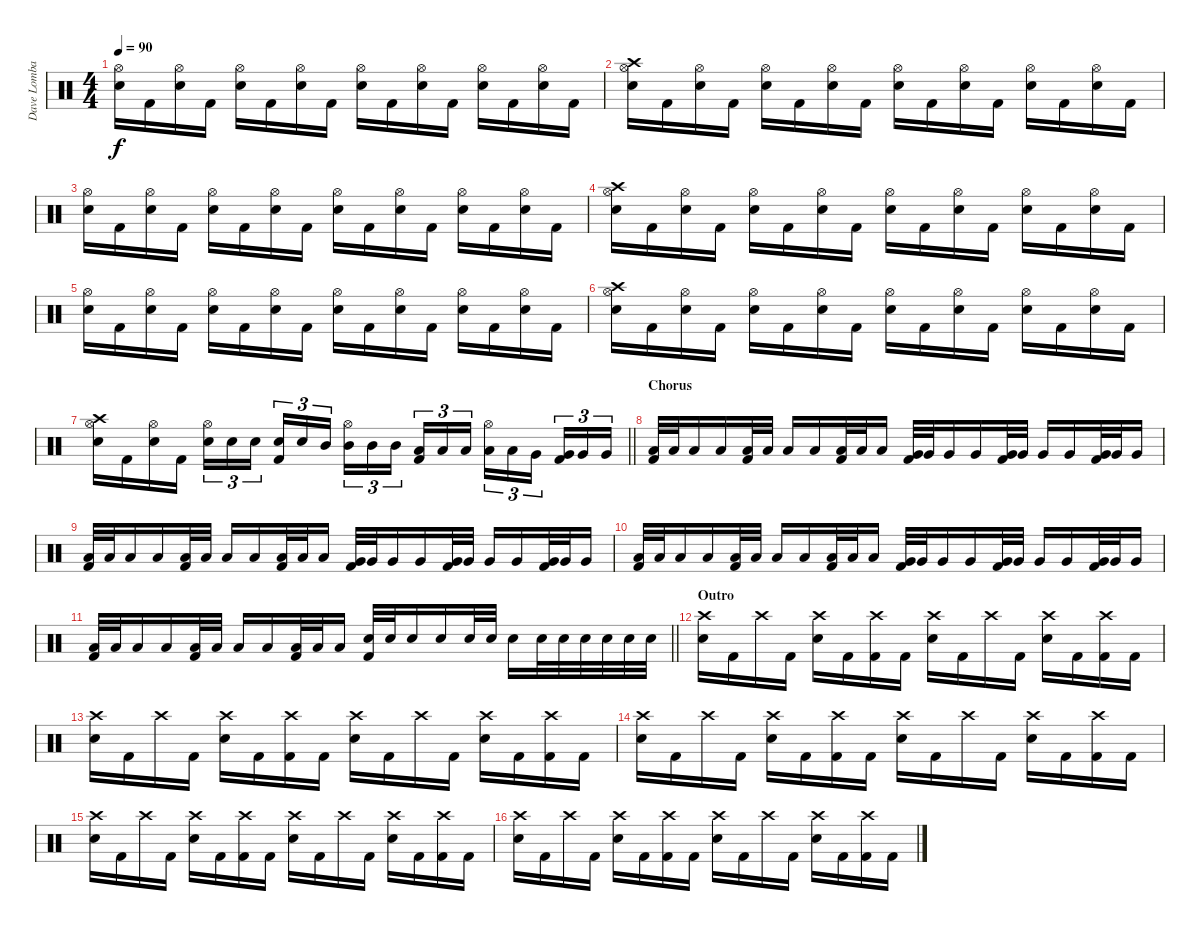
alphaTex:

\track ("Dave Lombardo" "Dave Lomba") {instrument percussion}
\staff {score}
\articulation defaults
\ts (4 4)
\tempo 90
\clef neutral
\ks c
("Hi-Hat (open)" "Snare (hit) 2").16{dy f} "Kick (hit) 2".16 ("Hi-Hat (open)" "Snare (hit) 2").16 "Kick (hit) 2".16 ("Hi-Hat (open)" "Snare (hit) 2").16 "Kick (hit) 2".16 ("Hi-Hat (open)" "Snare (hit) 2").16 "Kick (hit) 2".16 ("Hi-Hat (open)" "Snare (hit) 2").16 "Kick (hit) 2".16 ("Hi-Hat (open)" "Snare (hit) 2").16 "Kick (hit) 2".16 ("Hi-Hat (open)" "Snare (hit) 2").16 "Kick (hit) 2".16 ("Hi-Hat (open)" "Snare (hit) 2").16 "Kick (hit) 2".16 |
("Crash high (hit)" "Hi-Hat (open)" "Snare (hit) 2").16 "Kick (hit) 2".16 ("Hi-Hat (open)" "Snare (hit) 2").16 "Kick (hit) 2".16 ("Hi-Hat (open)" "Snare (hit) 2").16 "Kick (hit) 2".16 ("Hi-Hat (open)" "Snare (hit) 2").16 "Kick (hit) 2".16 ("Hi-Hat (open)" "Snare (hit) 2").16 "Kick (hit) 2".16 ("Hi-Hat (open)" "Snare (hit) 2").16 "Kick (hit) 2".16 ("Hi-Hat (open)" "Snare (hit) 2").16 "Kick (hit) 2".16 ("Hi-Hat (open)" "Snare (hit) 2").16 "Kick (hit) 2".16 |
("Hi-Hat (open)" "Snare (hit) 2").16 "Kick (hit) 2".16 ("Hi-Hat (open)" "Snare (hit) 2").16 "Kick (hit) 2".16 ("Hi-Hat (open)" "Snare (hit) 2").16 "Kick (hit) 2".16 ("Hi-Hat (open)" "Snare (hit) 2").16 "Kick (hit) 2".16 ("Hi-Hat (open)" "Snare (hit) 2").16 "Kick (hit) 2".16 ("Hi-Hat (open)" "Snare (hit) 2").16 "Kick (hit) 2".16 ("Hi-Hat (open)" "Snare (hit) 2").16 "Kick (hit) 2".16 ("Hi-Hat (open)" "Snare (hit) 2").16 "Kick (hit) 2".16 |
("Crash high (hit)" "Hi-Hat (open)" "Snare (hit) 2").16 "Kick (hit) 2".16 ("Hi-Hat (open)" "Snare (hit) 2").16 "Kick (hit) 2".16 ("Hi-Hat (open)" "Snare (hit) 2").16 "Kick (hit) 2".16 ("Hi-Hat (open)" "Snare (hit) 2").16 "Kick (hit) 2".16 ("Hi-Hat (open)" "Snare (hit) 2").16 "Kick (hit) 2".16 ("Hi-Hat (open)" "Snare (hit) 2").16 "Kick (hit) 2".16 ("Hi-Hat (open)" "Snare (hit) 2").16 "Kick (hit) 2".16 ("Hi-Hat (open)" "Snare (hit) 2").16 "Kick (hit) 2".16 |
("Hi-Hat (open)" "Snare (hit) 2").16 "Kick (hit) 2".16 ("Hi-Hat (open)" "Snare (hit) 2").16 "Kick (hit) 2".16 ("Hi-Hat (open)" "Snare (hit) 2").16 "Kick (hit) 2".16 ("Hi-Hat (open)" "Snare (hit) 2").16 "Kick (hit) 2".16 ("Hi-Hat (open)" "Snare (hit) 2").16 "Kick (hit) 2".16 ("Hi-Hat (open)" "Snare (hit) 2").16 "Kick (hit) 2".16 ("Hi-Hat (open)" "Snare (hit) 2").16 "Kick (hit) 2".16 ("Hi-Hat (open)" "Snare (hit) 2").16 "Kick (hit) 2".16 |
("Crash high (hit)" "Hi-Hat (open)" "Snare (hit) 2").16 "Kick (hit) 2".16 ("Hi-Hat (open)" "Snare (hit) 2").16 "Kick (hit) 2".16 ("Hi-Hat (open)" "Snare (hit) 2").16 "Kick (hit) 2".16 ("Hi-Hat (open)" "Snare (hit) 2").16 "Kick (hit) 2".16 ("Hi-Hat (open)" "Snare (hit) 2").16 "Kick (hit) 2".16 ("Hi-Hat (open)" "Snare (hit) 2").16 "Kick (hit) 2".16 ("Hi-Hat (open)" "Snare (hit) 2").16 "Kick (hit) 2".16 ("Hi-Hat (open)" "Snare (hit) 2").16 "Kick (hit) 2".16 |
\barLineRight lightlight
("Crash high (hit)" "Hi-Hat (open)" "Snare (hit) 2").16 "Kick (hit) 2".16 ("Hi-Hat (open)" "Snare (hit) 2").16 "Kick (hit) 2".16 ("Hi-Hat (open)" "Snare (hit) 2").16{tu (3 2)} "Snare (hit) 2".16{tu (3 2)} "Snare (hit) 2".16{tu (3 2) beam splitsecondary} ("Snare (hit) 2" "Kick (hit) 2").16{tu (3 2)} "Snare (hit) 2".16{tu (3 2)} "Mid Tom (hit)".16{tu (3 2)} ("Hi-Hat (open)" "Mid Tom (hit)").16{tu (3 2)} "Mid Tom (hit)".16{tu (3 2)} "Mid Tom (hit)".16{tu (3 2) beam splitsecondary} ("Low Tom (hit)" "Kick (hit) 2").16{tu (3 2)} "Low Tom (hit)".16{tu (3 2)} "Low Tom (hit)".16{tu (3 2)} ("Hi-Hat (open)" "Low Tom (hit)").16{tu (3 2)} "Low Tom (hit)".16{tu (3 2)} "Very Low Tom (hit)".16{tu (3 2) beam splitsecondary} ("Very Low Tom (hit)" "Kick (hit) 2").16{tu (3 2)} "Very Low Tom (hit)".16{tu (3 2)} "Very Low Tom (hit)".16{tu (3 2)} |
\section ("" "Chorus")
("Low Tom (hit)" "Kick (hit) 2").32 "Low Tom (hit)".32 "Low Tom (hit)".16 "Low Tom (hit)".16 ("Low Tom (hit)" "Kick (hit) 2").32 "Low Tom (hit)".32 "Low Tom (hit)".16 "Low Tom (hit)".16 ("Low Tom (hit)" "Kick (hit) 2").32 "Low Tom (hit)".32 "Low Tom (hit)".16 ("Very Low Tom (hit)" "Kick (hit) 2").32 "Very Low Tom (hit)".32 "Very Low Tom (hit)".16 "Very Low Tom (hit)".16 ("Very Low Tom (hit)" "Kick (hit) 2").32 "Very Low Tom (hit)".32 "Very Low Tom (hit)".16 "Very Low Tom (hit)".16 ("Very Low Tom (hit)" "Kick (hit) 2").32 "Very Low Tom (hit)".32 "Very Low Tom (hit)".16 |
("Low Tom (hit)" "Kick (hit) 2").32 "Low Tom (hit)".32 "Low Tom (hit)".16 "Low Tom (hit)".16 ("Low Tom (hit)" "Kick (hit) 2").32 "Low Tom (hit)".32 "Low Tom (hit)".16 "Low Tom (hit)".16 ("Low Tom (hit)" "Kick (hit) 2").32 "Low Tom (hit)".32 "Low Tom (hit)".16 ("Very Low Tom (hit)" "Kick (hit) 2").32 "Very Low Tom (hit)".32 "Very Low Tom (hit)".16 "Very Low Tom (hit)".16 ("Very Low Tom (hit)" "Kick (hit) 2").32 "Very Low Tom (hit)".32 "Very Low Tom (hit)".16 "Very Low Tom (hit)".16 ("Very Low Tom (hit)" "Kick (hit) 2").32 "Very Low Tom (hit)".32 "Very Low Tom (hit)".16 |
("Low Tom (hit)" "Kick (hit) 2").32 "Low Tom (hit)".32 "Low Tom (hit)".16 "Low Tom (hit)".16 ("Low Tom (hit)" "Kick (hit) 2").32 "Low Tom (hit)".32 "Low Tom (hit)".16 "Low Tom (hit)".16 ("Low Tom (hit)" "Kick (hit) 2").32 "Low Tom (hit)".32 "Low Tom (hit)".16 ("Very Low Tom (hit)" "Kick (hit) 2").32 "Very Low Tom (hit)".32 "Very Low Tom (hit)".16 "Very Low Tom (hit)".16 ("Very Low Tom (hit)" "Kick (hit) 2").32 "Very Low Tom (hit)".32 "Very Low Tom (hit)".16 "Very Low Tom (hit)".16 ("Very Low Tom (hit)" "Kick (hit) 2").32 "Very Low Tom (hit)".32 "Very Low Tom (hit)".16 |
\barLineRight lightlight
("Low Tom (hit)" "Kick (hit) 2").32 "Low Tom (hit)".32 "Low Tom (hit)".16 "Low Tom (hit)".16 ("Low Tom (hit)" "Kick (hit) 2").32 "Low Tom (hit)".32 "Low Tom (hit)".16 "Low Tom (hit)".16 ("Low Tom (hit)" "Kick (hit) 2").32 "Low Tom (hit)".32 "Low Tom (hit)".16 ("Snare (hit) 2" "Kick (hit) 2").32 "Snare (hit) 2".32 "Snare (hit) 2".16 "Snare (hit) 2".16 "Snare (hit) 2".32 "Snare (hit) 2".32 "Snare (hit) 2".16 "Snare (hit) 2".32 "Snare (hit) 2".32 "Snare (hit) 2".32 "Snare (hit) 2".32 "Snare (hit) 2".32 "Snare (hit) 2".32 |
\section ("" "Outro")
("Crash high (hit)" "Snare (hit) 2").16 "Kick (hit) 2".16 "Crash high (hit)".16 "Kick (hit) 2".16 ("Crash high (hit)" "Snare (hit) 2").16 "Kick (hit) 2".16 ("Crash high (hit)" "Kick (hit) 2").16 "Kick (hit) 2".16 ("Crash high (hit)" "Snare (hit) 2").16 "Kick (hit) 2".16 "Crash high (hit)".16 "Kick (hit) 2".16 ("Crash high (hit)" "Snare (hit) 2").16 "Kick (hit) 2".16 ("Crash high (hit)" "Kick (hit) 2").16 "Kick (hit) 2".16 |
("Crash high (hit)" "Snare (hit) 2").16 "Kick (hit) 2".16 "Crash high (hit)".16 "Kick (hit) 2".16 ("Crash high (hit)" "Snare (hit) 2").16 "Kick (hit) 2".16 ("Crash high (hit)" "Kick (hit) 2").16 "Kick (hit) 2".16 ("Crash high (hit)" "Snare (hit) 2").16 "Kick (hit) 2".16 "Crash high (hit)".16 "Kick (hit) 2".16 ("Crash high (hit)" "Snare (hit) 2").16 "Kick (hit) 2".16 ("Crash high (hit)" "Kick (hit) 2").16 "Kick (hit) 2".16 |
("Crash high (hit)" "Snare (hit) 2").16 "Kick (hit) 2".16 "Crash high (hit)".16 "Kick (hit) 2".16 ("Crash high (hit)" "Snare (hit) 2").16 "Kick (hit) 2".16 ("Crash high (hit)" "Kick (hit) 2").16 "Kick (hit) 2".16 ("Crash high (hit)" "Snare (hit) 2").16 "Kick (hit) 2".16 "Crash high (hit)".16 "Kick (hit) 2".16 ("Crash high (hit)" "Snare (hit) 2").16 "Kick (hit) 2".16 ("Crash high (hit)" "Kick (hit) 2").16 "Kick (hit) 2".16 |
("Crash high (hit)" "Snare (hit) 2").16 "Kick (hit) 2".16 "Crash high (hit)".16 "Kick (hit) 2".16 ("Crash high (hit)" "Snare (hit) 2").16 "Kick (hit) 2".16 ("Crash high (hit)" "Kick (hit) 2").16 "Kick (hit) 2".16 ("Crash high (hit)" "Snare (hit) 2").16 "Kick (hit) 2".16 "Crash high (hit)".16 "Kick (hit) 2".16 ("Crash high (hit)" "Snare (hit) 2").16 "Kick (hit) 2".16 ("Crash high (hit)" "Kick (hit) 2").16 "Kick (hit) 2".16 |
("Crash high (hit)" "Snare (hit) 2").16 "Kick (hit) 2".16 "Crash high (hit)".16 "Kick (hit) 2".16 ("Crash high (hit)" "Snare (hit) 2").16 "Kick (hit) 2".16 ("Crash high (hit)" "Kick (hit) 2").16 "Kick (hit) 2".16 ("Crash high (hit)" "Snare (hit) 2").16 "Kick (hit) 2".16 "Crash high (hit)".16 "Kick (hit) 2".16 ("Crash high (hit)" "Snare (hit) 2").16 "Kick (hit) 2".16 ("Crash high (hit)" "Kick (hit) 2").16 "Kick (hit) 2".16
